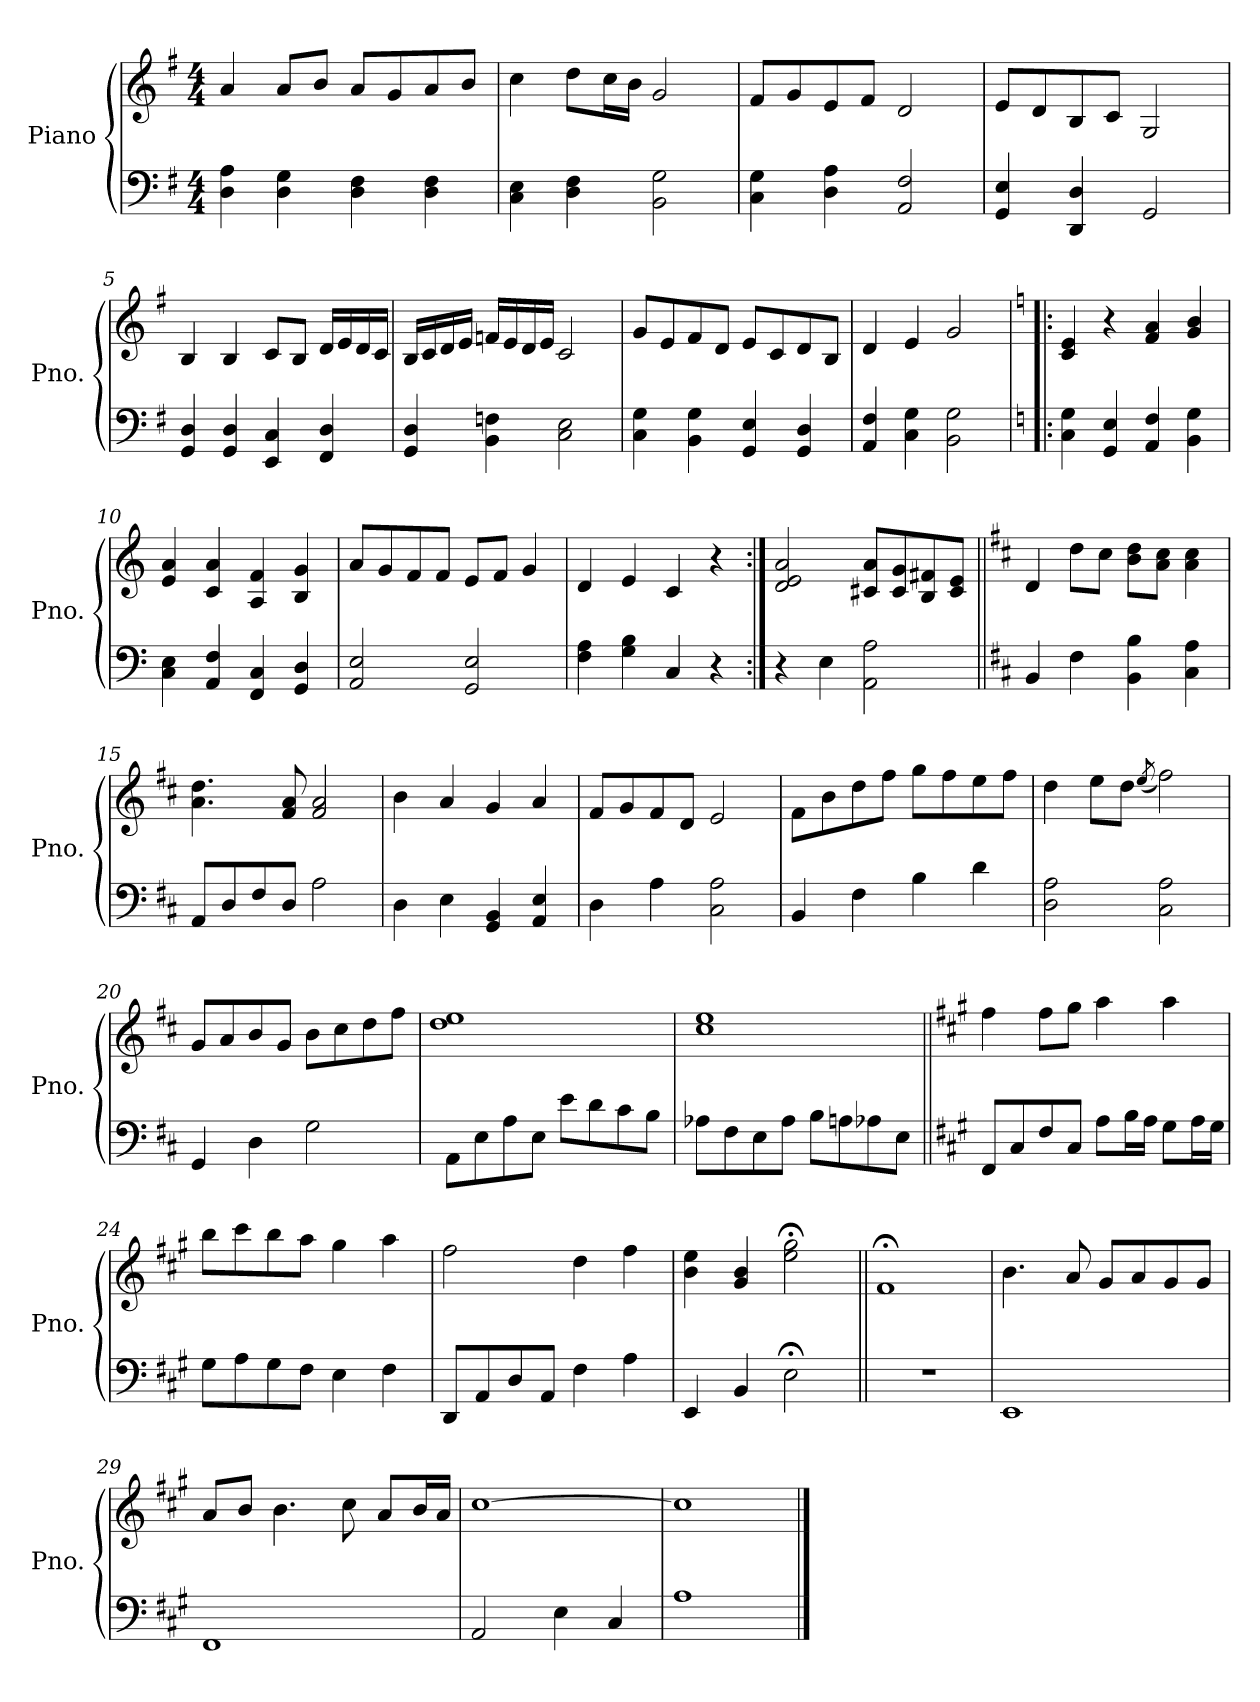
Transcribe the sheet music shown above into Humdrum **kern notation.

**kern	**kern
*part1	*part1
*staff2	*staff1
*I"Piano	*
*I'Pno.	*
*clefF4	*clefG2
*k[f#]	*k[f#]
*M4/4	*M4/4
=1	=1
4D\ 4A\	4a/
4D\ 4G\	8a/L
.	8b/J
4D\ 4F#\	8a/L
.	8g/
4D\ 4F#\	8a/
.	8b/J
=2	=2
4C\ 4E\	4cc\
4D\ 4F#\	8dd\L
.	16cc\L
.	16b\JJ
2BB\ 2G\	2g/
=3	=3
4C\ 4G\	8f#/L
.	8g/
4D\ 4A\	8e/
.	8f#/J
2AA/ 2F#/	2d/
=4	=4
4GG/ 4E/	8e/L
.	8d/
4DD/ 4D/	8B/
.	8c/J
2GG/	2G/
=5	=5
4GG/ 4D/	4B/
4GG/ 4D/	4B/
4EE/ 4C/	8c/L
.	8B/J
4FF#/ 4D/	16d/LL
.	16e/
.	16d/
.	16c/JJ
!!LO:LB:g=z
=6	=6
4GG/ 4D/	16B/LL
.	16c/
.	16d/
.	16e/JJ
4BB\ 4Fn\	16fn/LL
.	16e/
.	16d/
.	16e/JJ
2C\ 2E\	2c/
=7	=7
4C\ 4G\	8g/L
.	8e/
4BB\ 4G\	8f#/
.	8d/J
4GG/ 4E/	8e/L
.	8c/
4GG/ 4D/	8d/
.	8B/J
=8	=8
4AA/ 4F#/	4d/
4C\ 4G\	4e/
2BB\ 2G\	2g/
=9!|:	=9!|:
*k[]	*k[]
4C\ 4G\	4c/ 4e/
4GG/ 4E/	4r
4AA/ 4F/	4f/ 4a/
4BB\ 4G\	4g/ 4b/
=10	=10
4C\ 4E\	4e/ 4a/
4AA/ 4F/	4c/ 4a/
4FF/ 4C/	4A/ 4f/
4GG/ 4D/	4B/ 4g/
=11	=11
2AA/ 2E/	8a/L
.	8g/
.	8f/
.	8f/J
2GG/ 2E/	8e/L
.	8f/J
.	4g/
!!LO:LB:g=z
=12	=12
4F\ 4A\	4d/
4G\ 4B\	4e/
4C/	4c/
4r	4r
=13:|!	=13:|!
4r	2d/ 2e/ 2a/
4E\	.
2AA\ 2A\	8c#X/ 8a/L
.	8c#/ 8g/
.	8B/ 8f#X/
.	8c#/ 8e/J
=14||	=14||
*k[f#c#]	*k[f#c#]
4BB/	4d/
4F#\	8dd\L
.	8cc#\J
4BB\ 4B\	8b\ 8dd\L
.	8a\ 8cc#\J
4C#\ 4A\	4a\ 4cc#\
=15	=15
8AA/L	4.a\ 4.dd\
8D/	.
8F#/	.
8D/J	8f#/ 8a/
2A\	2f#/ 2a/
=16	=16
4D\	4b\
4E\	4a/
4GG/ 4BB/	4g/
4AA/ 4E/	4a/
=17	=17
4D\	8f#/L
.	8g/
4A\	8f#/
.	8d/J
2C#\ 2A\	2e/
!!LO:PB:g=z
=18	=18
4BB/	8f#\L
.	8b\
4F#\	8dd\
.	8ff#\J
4B\	8gg\L
.	8ff#\
4d\	8ee\
.	8ff#\J
=19	=19
2D\ 2A\	4dd\
.	8ee\L
.	8dd\J
.	(8qee/
2C#\ 2A\	2ff#\)
=20	=20
4GG/	8g/L
.	8a/
4D\	8b/
.	8g/J
2G\	8b\L
.	8cc#\
.	8dd\
.	8ff#\J
=21	=21
8AA\L	1dd 1ee
8E\	.
8A\	.
8E\J	.
8e\L	.
8d\	.
8c#\	.
8B\J	.
!!LO:LB:g=z
=22	=22
8A-X\L	1cc# 1ee
8F#\	.
8E\	.
8A-\J	.
8B\L	.
8An\	.
8A-X\	.
8E\J	.
=23||	=23||
*k[f#c#g#]	*k[f#c#g#]
8FF#/L	4ff#\
8C#/	.
8F#/	8ff#\L
8C#/J	8gg#\J
8A\L	4aa\
16B\L	.
16A\JJ	.
8G#\L	4aa\
16A\L	.
16G#\JJ	.
=24	=24
8G#\L	8bb\L
8A\	8ccc#\
8G#\	8bb\
8F#\J	8aa\J
4E\	4gg#\
4F#\	4aa\
=25	=25
8DD/L	2ff#\
8AA/	.
8D/	.
8AA/J	.
4F#\	4dd\
4A\	4ff#\
=26	=26
4EE/	4b\ 4ee\
4BB/	4g#/ 4b/
2E;<Z\	2ee\;<Z 2gg#\;<Z
!!LO:LB:g=z
=27||	=27||
*	*MM75
1r	1f#;<
=28	=28
1EE	4.b\
.	8a/
.	8g#/L
.	8a/
.	8g#/
.	8g#/J
=29	=29
1FF#	8a/L
.	8b/J
.	4.b\
.	8cc#\
.	8a/L
.	16b/L
.	16a/JJ
=30	=30
*	*MM72
2AA/	[1cc#
4E\	.
4C#/	.
=31	=31
1A	1cc#]
==	==
*-	*-
